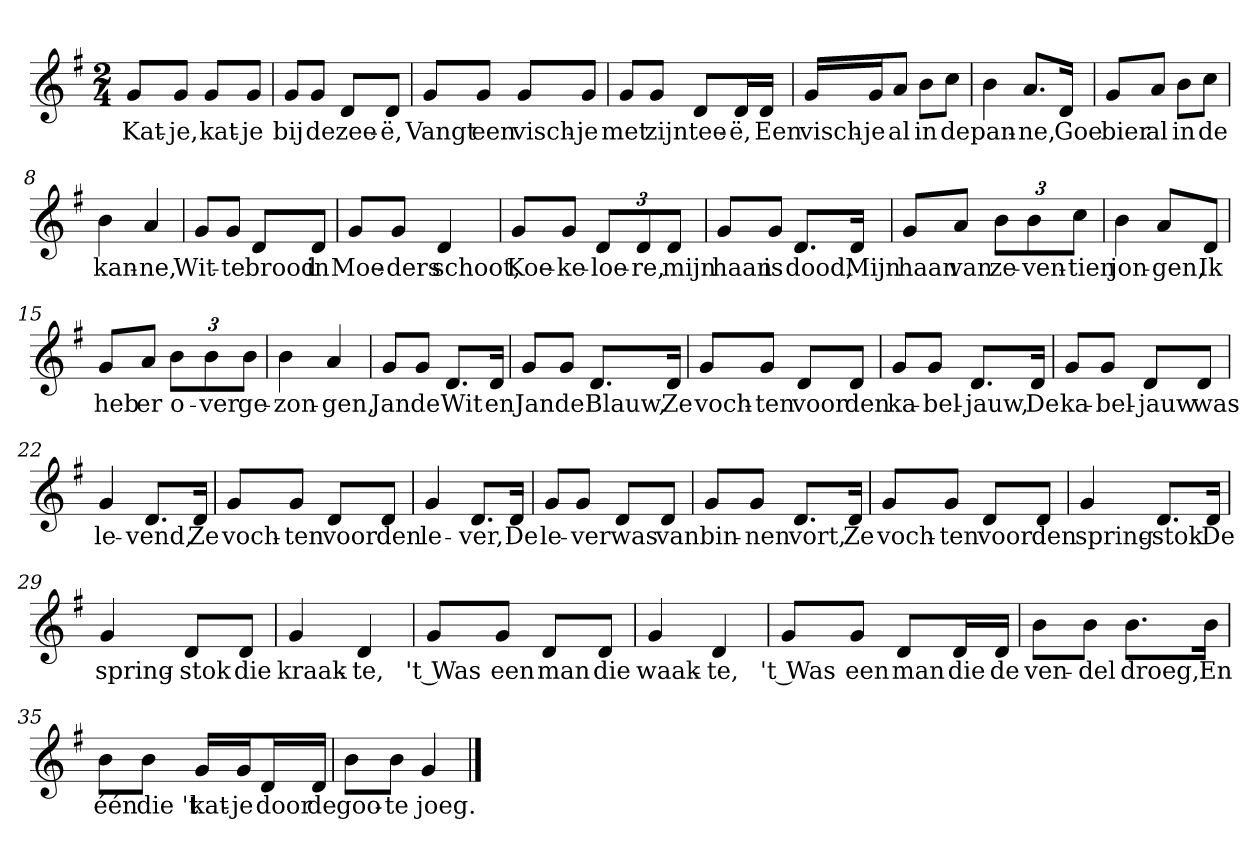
**kern	**text
*part1	*part1
*staff1	*staff1
*clefG2	*
*k[f#]	*
*G:	*
*M2/4	*
*MM120	*
=1	=1
8g/L	Kat-
8g/J	-je,
8g/L	kat-
8g/J	-je
=2	=2
8g/L	bij
8g/J	de
8d/L	zee-
8d/J	-ë,
=3	=3
8g/L	Vangt
8g/J	een
8g/L	visch-
8g/J	-je
=4	=4
8g/L	met
8g/J	zijn
8d/L	tee-
16d/L	-ë,
16d/JJ	Een
=5	=5
16g/LL	visch-
16g/J	-je
8a/J	al
8b\L	in
8cc\J	de
=6	=6
4b	pan-
8.a/L	-ne,
16d/Jk	Goe
=7	=7
8g/L	bier
8a/J	al
8b\L	in
8cc\J	de
=8	=8
4b	kan-
4a	-ne,
=9	=9
8g/L	Wit-
8g/J	-te
8d/L	brood
8d/J	in
=10	=10
8g/L	Moe-
8g/J	-ders
4d	schoot,
=11	=11
8g/L	Koe-
8g/J	-ke-
12d/L	-loe-
12d/	-re,
12d/J	mijn
=12	=12
8g/L	haan
8g/J	is
8.d/L	dood,
16d/Jk	Mijn
=13	=13
8g/L	haan
8a/J	van
12b\L	ze-
12b\	-ven-
12cc\J	-tien
=14	=14
4b	jon-
8a/L	-gen,
8d/J	Ik
=15	=15
8g/L	heb
8a/J	er
12b\L	o-
12b\	-ver
12b\J	ge-
=16	=16
4b	-zon-
4a	-gen,
=17	=17
8g/L	Jan
8g/J	de
8.d/L	Wit
16d/Jk	en
=18	=18
8g/L	Jan
8g/J	de
8.d/L	Blauw,
16d/Jk	Ze
=19	=19
8g/L	voch-
8g/J	-ten
8d/L	voor
8d/J	den
=20	=20
8g/L	ka-
8g/J	-bel-
8.d/L	-jauw,
16d/Jk	De
=21	=21
8g/L	ka-
8g/J	-bel-
8d/L	-jauw
8d/J	was
=22	=22
4g	le-
8.d/L	-vend,
16d/Jk	Ze
=23	=23
8g/L	voch-
8g/J	-ten
8d/L	voor
8d/J	den
=24	=24
4g	le-
8.d/L	-ver,
16d/Jk	De
=25	=25
8g/L	le-
8g/J	-ver
8d/L	was
8d/J	van
=26	=26
8g/L	bin-
8g/J	-nen
8.d/L	vort,
16d/Jk	Ze
=27	=27
8g/L	voch-
8g/J	-ten
8d/L	voor
8d/J	den
=28	=28
4g	spring-
8.d/L	-stok
16d/Jk	De
=29	=29
4g	spring-
8d/L	-stok
8d/J	die
=30	=30
4g	kraak-
4d	-te,
=31	=31
8g/L	't Was
8g/J	een
8d/L	man
8d/J	die
=32	=32
4g	waak-
4d	-te,
=33	=33
8g/L	't Was
8g/J	een
8d/L	man
16d/L	die
16d/JJ	de
=34	=34
8b\L	ven-
8b\J	-del
8.b\L	droeg,
16b\Jk	En
=35	=35
8b\L	één
8b\J	die 't
16g/LL	kat-
16g/J	-je
16d/L	door
16d/JJ	de
=36	=36
8b\L	goo-
8b\J	-te
4g	joeg.
==	==
*-	*-
